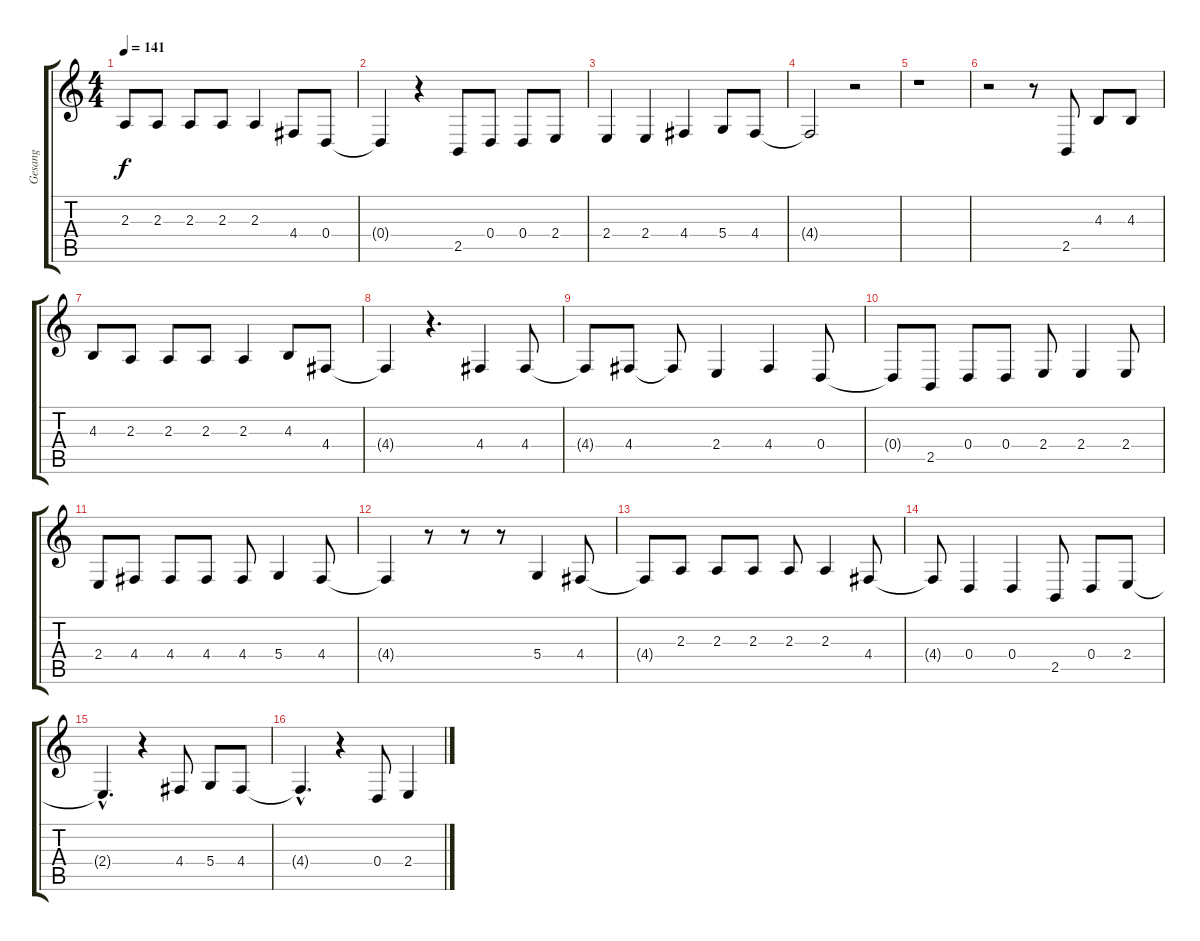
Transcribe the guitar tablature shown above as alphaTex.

\track ("Gesang" "Gesang") {instrument cello}
\staff {score tabs}
\tuning (E4 B3 G3 D3 A2 E2) {hide}
\ts (4 4)
\tempo 141
\clef g2
\ks c
2.3.8{dy f} 2.3.8 2.3.8 2.3.8 2.3.4 4.4.8 0.4.8 |
0.4{t}.4 r.4 2.5.8 0.4.8 0.4.8 2.4.8 |
2.4.4 2.4.4 4.4.4 5.4.8 4.4.8 |
4.4{t}.2 r.2 |
r.1 |
r.2 r.8 2.5.8 4.3.8 4.3.8 |
4.3.8 2.3.8 2.3.8 2.3.8 2.3.4 4.3.8 4.4.8 |
4.4{t}.4 r.4{d} 4.4.4 4.4.8 |
4.4{t}.8 4.4.8 4.4{t}.8 2.4.4 4.4.4 0.4.8 |
0.4{t}.8 2.5.8 0.4.8 0.4.8 2.4.8 2.4.4 2.4.8 |
2.4.8 4.4.8 4.4.8 4.4.8 4.4.8 5.4.4 4.4.8 |
4.4{t}.4 r.8 r.8 r.8 5.4.4 4.4.8 |
4.4{t}.8 2.3.8 2.3.8 2.3.8 2.3.8 2.3.4 4.4.8 |
4.4{t}.8 0.4.4 0.4.4 2.5.8 0.4.8 2.4.8 |
2.4{hac t}.4{d} r.4 4.4.8 5.4.8 4.4.8 |
4.4{hac t}.4{d} r.4 0.4.8 2.4.4
